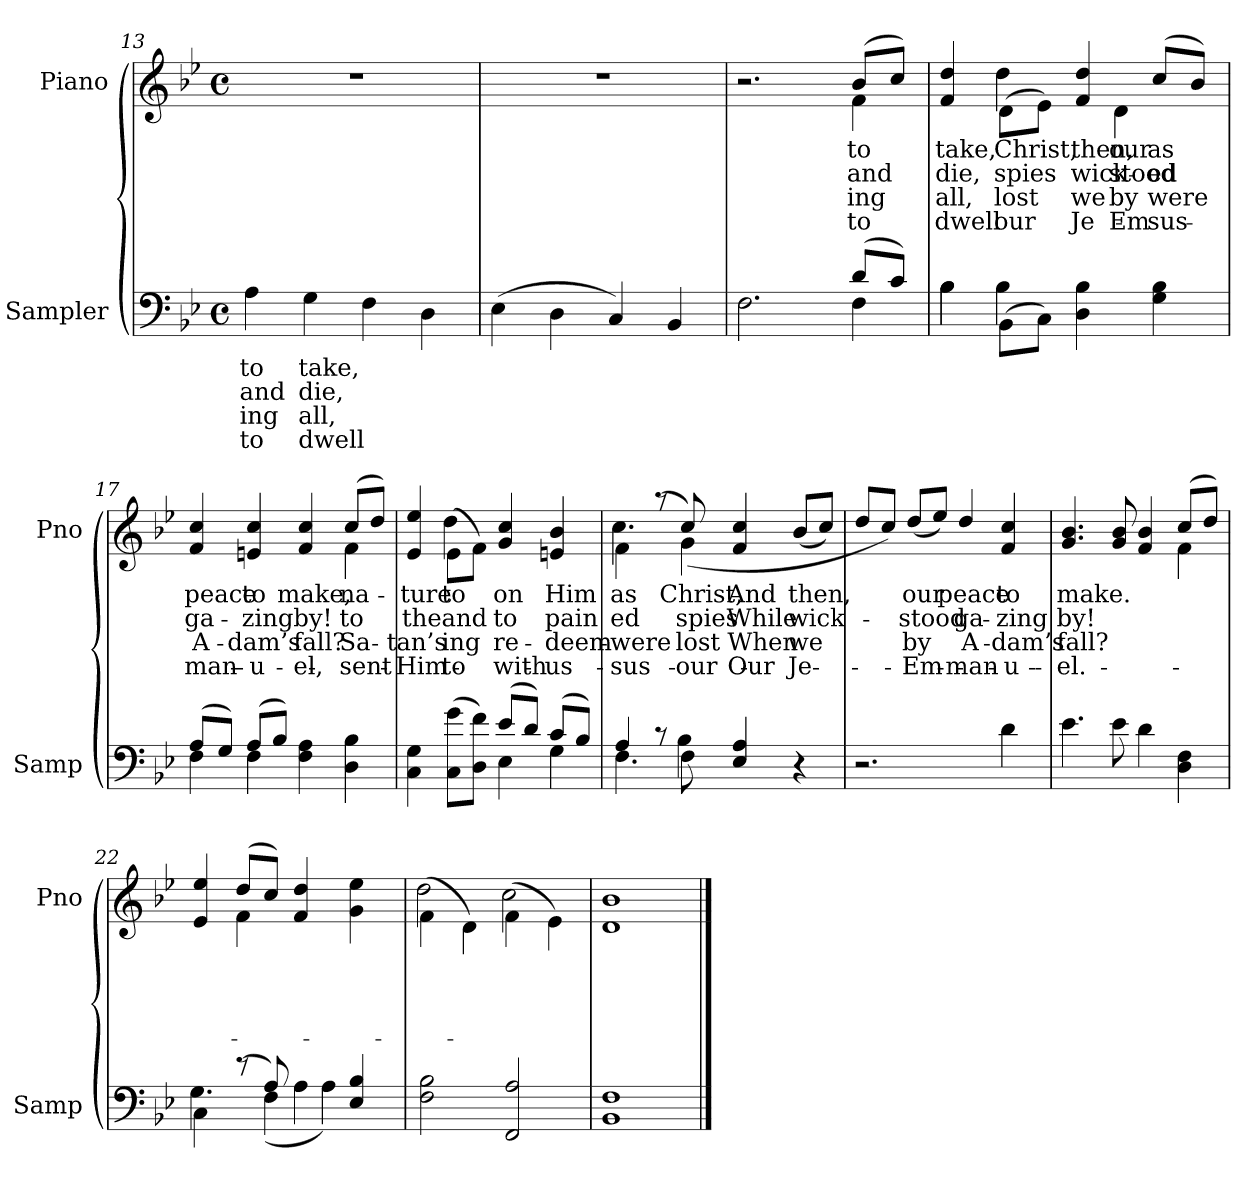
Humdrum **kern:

**kern	**text	**text	**text	**text	**kern	**text	**text	**text	**text
*part2	*part2	*part2	*part2	*part2	*part1	*part1	*part1	*part1	*part1
*staff2	*staff2	*staff2	*staff2	*staff2	*staff1	*staff1	*staff1	*staff1	*staff1
*I"Sampler	*	*	*	*	*I"Piano	*	*	*	*
*I'Samp	*	*	*	*	*I'Pno	*	*	*	*
*clefF4	*	*	*	*	*clefG2	*	*	*	*
*k[b-e-]	*	*	*	*	*k[b-e-]	*	*	*	*
*B-:	*	*	*	*	*B-:	*	*	*	*
*M4/4	*	*	*	*	*M4/4	*	*	*	*
*met(c)	*	*	*	*	*met(c)	*	*	*	*
=13	=13	=13	=13	=13	=13	=13	=13	=13	=13
4A\	to	and	-ing	to	1r	.	.	.	.
4G\	take,	die,	all,	dwell	.	.	.	.	.
4F\	.	.	.	.	.	.	.	.	.
4D\	.	.	.	.	.	.	.	.	.
=14	=14	=14	=14	=14	=14	=14	=14	=14	=14
(4E-	.	.	.	.	1r	.	.	.	.
4D	.	.	.	.	.	.	.	.	.
4C)	.	.	.	.	.	.	.	.	.
4BB-	.	.	.	.	.	.	.	.	.
=15	=15	=15	=15	=15	=15	=15	=15	=15	=15
*^	*	*	*	*	*^	*	*	*	*
2.F	2.ryy	.	.	.	.	2.r	2.ryy	.	.	.	.
(8d/L	4F	.	.	.	.	(8b-/L	4f	to	and	-ing	to
8c/J)	.	.	.	.	.	8cc/J)	.	.	.	.	.
=16	=16	=16	=16	=16	=16	=16	=16	=16	=16	=16	=16
4B-\	4B-	.	.	.	.	4f 4dd	4ryy	take,	die,	all,	dwell
(8BB-\L	4B-	.	.	.	.	(8d\L	4dd	Christ,	spies	lost	our
8C\J)	.	.	.	.	.	8e-\J)	.	.	.	.	.
4D 4B-	2ryy	.	.	.	.	4f 4dd	8ryy	then,	wick-	we	Je-
.	.	.	.	.	.	.	4d	our	stood	by	Em-
4G 4B-	.	.	.	.	.	(8cc/L	.	as	-ed	were	-sus
.	.	.	.	.	.	8b-/J)	8ryy	.	.	.	.
=17	=17	=17	=17	=17	=17	=17	=17	=17	=17	=17	=17
(8A/L	4F	.	.	.	.	4f 4cc	2.ryy	peace	ga-	A-	-man-
8G/J)	.	.	.	.	.	.	.	.	.	.	.
(8A/L	4F	.	.	.	.	4en 4cc	.	to	-zing	-dam’s	-u-
8B-/J)	.	.	.	.	.	.	.	.	.	.	.
4F 4A	2ryy	.	.	.	.	4f 4cc	.	make,	by!	fall?	-el,
4D 4B-	.	.	.	.	.	(8cc/L	4f	na-	to	Sa-	sent
.	.	.	.	.	.	8dd/J)	.	.	.	.	.
=18	=18	=18	=18	=18	=18	=18	=18	=18	=18	=18	=18
4C 4G	2ryy	.	.	.	.	4e- 4ee-	4ryy	-ture	the	-tan’s	Him
(8C\ 8g\L	.	.	.	.	.	(8e-\L	4dd	to	and	-ing	to
8D\ 8f\J)	.	.	.	.	.	8f\J)	.	.	.	.	.
(8e-/L	4E-	.	.	.	.	4g 4cc	2ryy	on	to	re-	with
8d/J)	.	.	.	.	.	.	.	.	.	.	.
(8c/L	4G	.	.	.	.	4en 4b-	.	Him	pain	-deem-	us
8B-/J)	.	.	.	.	.	.	.	.	.	.	.
=19	=19	=19	=19	=19	=19	=19	=19	=19	=19	=19	=19
4A/	4.F	.	.	.	.	4f\	4.cc	as	-ed	were	-sus
8r	.	.	.	.	.	(8r	.	.	.	.	.
8F\	4B-	.	.	.	.	8cc/)	(4g	Christ,	spies	lost	our
4E- 4A	.	.	.	.	.	4f 4cc	.	And	While	When	Our
.	4.ryy	.	.	.	.	.	4.ryy	.	.	.	.
4r	.	.	.	.	.	(8b-/L	.	then,	wick-	we	Je-
.	.	.	.	.	.	8cc/J)	.	.	.	.	.
*v	*v	*	*	*	*	*	*	*	*	*	*
*	*	*	*	*	*v	*v	*	*	*	*
=20	=20	=20	=20	=20	=20	=20	=20	=20	=20
2.r	.	.	.	.	8dd/L	.	.	.	.
.	.	.	.	.	8cc/J)	.	.	.	.
.	.	.	.	.	(8dd/L	our	stood	by	Em-
.	.	.	.	.	8ee-/J)	.	.	.	.
.	.	.	.	.	4dd/	peace	ga-	A-	-man-
4d	.	.	.	.	4f 4cc	to	-zing	-dam’s	-u-
=21	=21	=21	=21	=21	=21	=21	=21	=21	=21
*	*	*	*	*	*^	*	*	*	*
4.e-	.	.	.	.	4.g 4.b-	2.ryy	make.	by!	fall?	-el.
8e-	.	.	.	.	8g 8b-	.	.	.	.	.
4d	.	.	.	.	4f 4b-	.	.	.	.	.
4D 4F	.	.	.	.	(8cc/L	4f	.	.	.	.
.	.	.	.	.	8dd/J)	.	.	.	.	.
=22	=22	=22	=22	=22	=22	=22	=22	=22	=22	=22
*^	*	*	*	*	*	*	*	*	*	*
4C\	4.G	.	.	.	.	4e- 4ee-	4ryy	.	.	.	.
(8r	.	.	.	.	.	(8dd/L	4f	.	.	.	.
8A/)	(4F	.	.	.	.	8cc/J)	.	.	.	.	.
4A\	.	.	.	.	.	4f 4dd	2ryy	.	.	.	.
.	4A)	.	.	.	.	.	.	.	.	.	.
4E- 4B-	.	.	.	.	.	4g 4ee-	.	.	.	.	.
.	8ryy	.	.	.	.	.	.	.	.	.	.
*v	*v	*	*	*	*	*	*	*	*	*	*
=23	=23	=23	=23	=23	=23	=23	=23	=23	=23	=23
2F 2B-	.	.	.	.	(4f\	2dd	.	.	.	.
.	.	.	.	.	4d\)	.	.	.	.	.
2FF 2A	.	.	.	.	(4f\	2cc	.	.	.	.
.	.	.	.	.	4e-\)	.	.	.	.	.
*	*	*	*	*	*v	*v	*	*	*	*
=24	=24	=24	=24	=24	=24	=24	=24	=24	=24
1BB- 1F	.	.	.	.	1d 1b-	.	.	.	.
==	==	==	==	==	==	==	==	==	==
*-	*-	*-	*-	*-	*-	*-	*-	*-	*-
